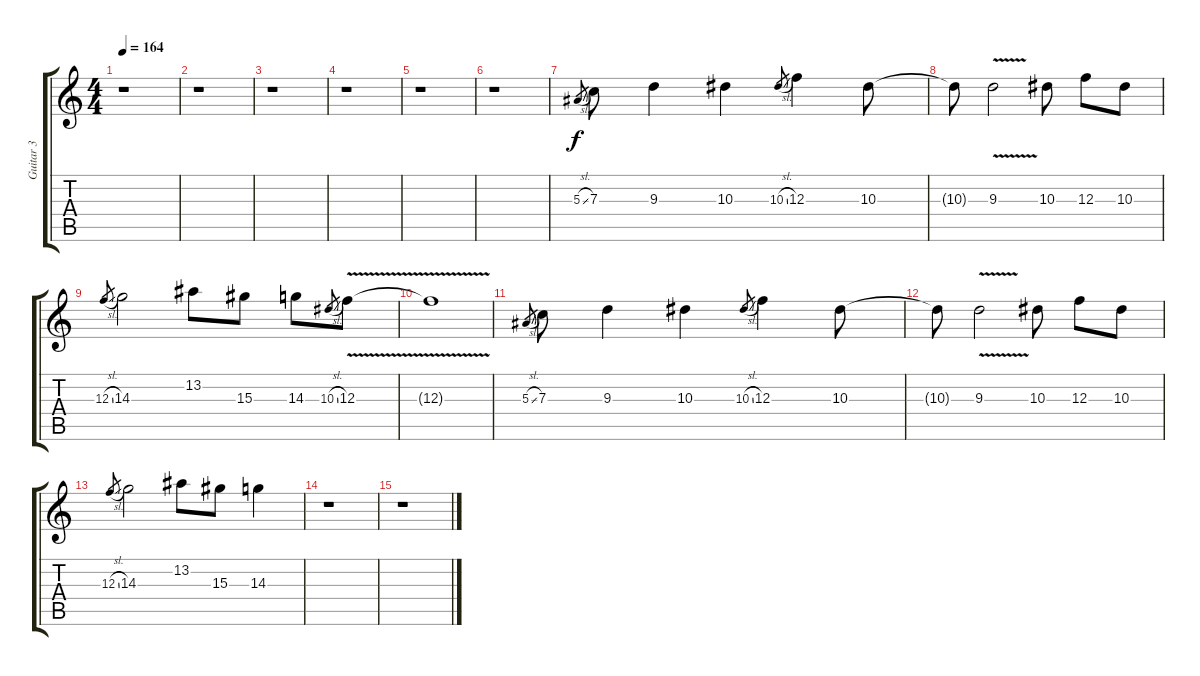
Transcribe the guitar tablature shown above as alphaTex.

\track ("Guitar 3" "Guitar 3") {instrument distortionguitar}
\staff {score tabs}
\tuning (D4 A3 F3 C3 G2 C2) {hide}
\ts (4 4)
\tempo 164
\clef g2
\ks c
r.1{dy f} |
r.1 |
r.1 |
r.1 |
r.1 |
r.1 |
5.3{sl}.8{gr} 7.3.8 9.3.4 10.3.4 10.3{sl}.8{gr} 12.3.4 10.3.8 |
10.3{t}.8 9.3{v}.2 10.3.8 12.3.8 10.3.8 |
12.3{sl}.8{gr} 14.3.2 13.2.8 15.3.8 14.3.8 10.3{sl}.8{gr} 12.3{v}.8 |
12.3{t}.1 |
5.3{sl}.8{gr} 7.3.8 9.3.4 10.3.4 10.3{sl}.8{gr} 12.3.4 10.3.8 |
10.3{t}.8 9.3{v}.2 10.3.8 12.3.8 10.3.8 |
12.3{sl}.8{gr} 14.3.2 13.2.8 15.3.8 14.3.4 |
r.1 |
r.1
